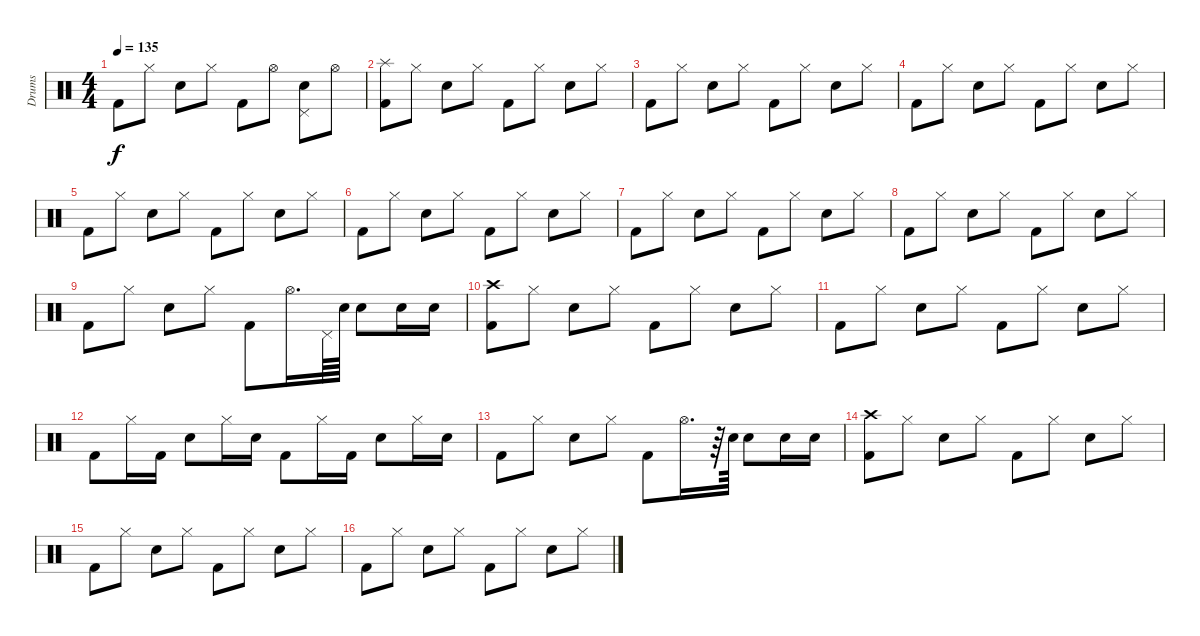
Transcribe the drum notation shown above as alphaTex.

\track ("Drums" "Drums") {instrument percussion}
\staff {score}
\articulation defaults
\ts (4 4)
\tempo 135
\clef neutral
\ks c "Kick (hit) 2".8{dy f} "Hi-Hat (closed)".8 "Electric Snare (hit)".8 "Hi-Hat (closed)".8 "Kick (hit) 2".8 "Hi-Hat (open)".8
("Pedal Hi-Hat (hit)" "Electric Snare (hit)").8 "Hi-Hat (open)".8 |
("Splash (hit)" "Kick (hit) 2").8 "Hi-Hat (closed)".8 "Electric Snare (hit)".8 "Hi-Hat (closed)".8 "Kick (hit) 2".8 "Hi-Hat (closed)".8 "Electric Snare (hit)".8 "Hi-Hat (closed)".8 |
"Kick (hit) 2".8 "Hi-Hat (closed)".8 "Electric Snare (hit)".8 "Hi-Hat (closed)".8 "Kick (hit) 2".8 "Hi-Hat (closed)".8 "Electric Snare (hit)".8 "Hi-Hat (closed)".8 |
"Kick (hit) 2".8 "Hi-Hat (closed)".8 "Electric Snare (hit)".8 "Hi-Hat (closed)".8 "Kick (hit) 2".8 "Hi-Hat (closed)".8 "Electric Snare (hit)".8 "Hi-Hat (closed)".8 |
"Kick (hit) 2".8 "Hi-Hat (closed)".8 "Electric Snare (hit)".8 "Hi-Hat (closed)".8 "Kick (hit) 2".8 "Hi-Hat (closed)".8 "Electric Snare (hit)".8 "Hi-Hat (closed)".8 |
"Kick (hit) 2".8 "Hi-Hat (closed)".8 "Electric Snare (hit)".8 "Hi-Hat (closed)".8 "Kick (hit) 2".8 "Hi-Hat (closed)".8 "Electric Snare (hit)".8 "Hi-Hat (closed)".8 |
"Kick (hit) 2".8 "Hi-Hat (closed)".8 "Electric Snare (hit)".8 "Hi-Hat (closed)".8 "Kick (hit) 2".8 "Hi-Hat (closed)".8 "Electric Snare (hit)".8 "Hi-Hat (closed)".8 |
"Kick (hit) 2".8 "Hi-Hat (closed)".8 "Electric Snare (hit)".8 "Hi-Hat (closed)".8 "Kick (hit) 2".8 "Hi-Hat (closed)".8 "Electric Snare (hit)".8 "Hi-Hat (closed)".8 |
"Kick (hit) 2".8 "Hi-Hat (closed)".8 "Electric Snare (hit)".8 "Hi-Hat (closed)".8 "Kick (hit) 2".8 "Hi-Hat (open)".16{d} "Pedal Hi-Hat (hit)".64 "Electric Snare (hit)".64 "Electric Snare (hit)".8 "Electric Snare (hit)".16 "Electric Snare (hit)".16 |
("Crash high (hit)" "Kick (hit) 2").8 "Hi-Hat (closed)".8 "Electric Snare (hit)".8 "Hi-Hat (closed)".8 "Kick (hit) 2".8 "Hi-Hat (closed)".8 "Electric Snare (hit)".8 "Hi-Hat (closed)".8 |
"Kick (hit) 2".8 "Hi-Hat (closed)".8 "Electric Snare (hit)".8 "Hi-Hat (closed)".8 "Kick (hit) 2".8 "Hi-Hat (closed)".8 "Electric Snare (hit)".8 "Hi-Hat (closed)".8 |
"Kick (hit) 2".8 "Hi-Hat (closed)".16 "Kick (hit) 2".16 "Electric Snare (hit)".8 "Hi-Hat (closed)".16 "Electric Snare (hit)".16 "Kick (hit) 2".8 "Hi-Hat (closed)".16 "Kick (hit) 2".16 "Electric Snare (hit)".8 "Hi-Hat (closed)".16 "Electric Snare (hit)".16 |
"Kick (hit) 2".8 "Hi-Hat (closed)".8 "Electric Snare (hit)".8 "Hi-Hat (closed)".8 "Kick (hit) 2".8 "Hi-Hat (open)".16{d} r.64 "Electric Snare (hit)".64 "Electric Snare (hit)".8 "Electric Snare (hit)".16 "Electric Snare (hit)".16 |
("Crash high (hit)" "Kick (hit) 2").8 "Hi-Hat (closed)".8 "Electric Snare (hit)".8 "Hi-Hat (closed)".8 "Kick (hit) 2".8 "Hi-Hat (closed)".8 "Electric Snare (hit)".8 "Hi-Hat (closed)".8 |
"Kick (hit) 2".8 "Hi-Hat (closed)".8 "Electric Snare (hit)".8 "Hi-Hat (closed)".8 "Kick (hit) 2".8 "Hi-Hat (closed)".8 "Electric Snare (hit)".8 "Hi-Hat (closed)".8 |
"Kick (hit) 2".8 "Hi-Hat (closed)".8 "Electric Snare (hit)".8 "Hi-Hat (closed)".8 "Kick (hit) 2".8 "Hi-Hat (closed)".8 "Electric Snare (hit)".8 "Hi-Hat (closed)".8
